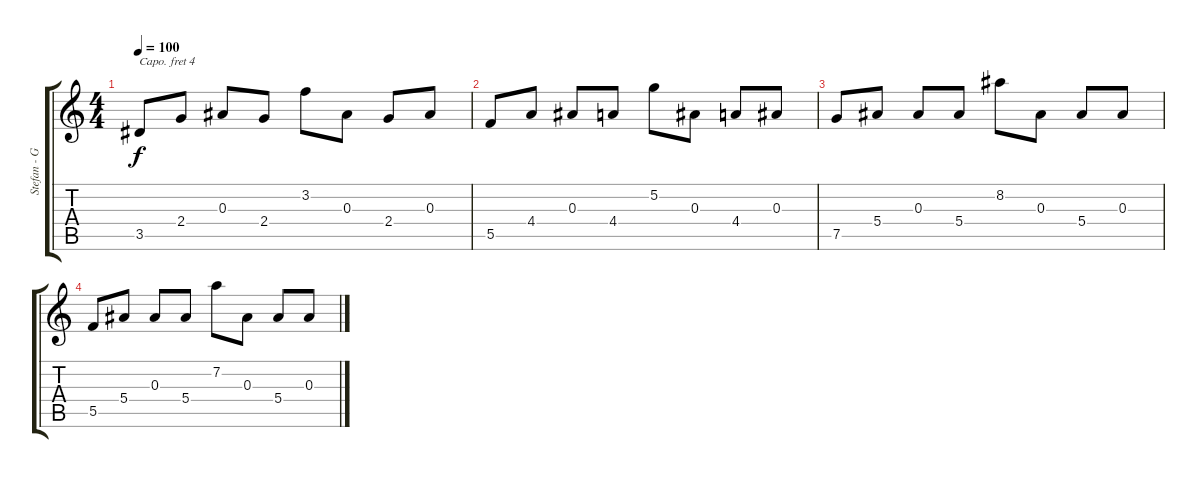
\track ("Stefan - Gitarre" "Stefan - G") {instrument acousticguitarnylon}
\staff {score tabs}
\capo 4
\tuning (Eb4 Bb3 Gb3 Db3 Ab2 Db2) {hide}
\ts (4 4)
\tempo 100
\clef g2
\ks c
3.5.8{dy f} 2.4.8 0.3.8 2.4.8 3.2.8 0.3.8 2.4.8 0.3.8 |
5.5.8 4.4.8 0.3.8 4.4.8 5.2.8 0.3.8 4.4.8 0.3.8 |
7.5.8 5.4.8 0.3.8 5.4.8 8.2.8 0.3.8 5.4.8 0.3.8 |
5.5.8 5.4.8 0.3.8 5.4.8 7.2.8 0.3.8 5.4.8 0.3.8
